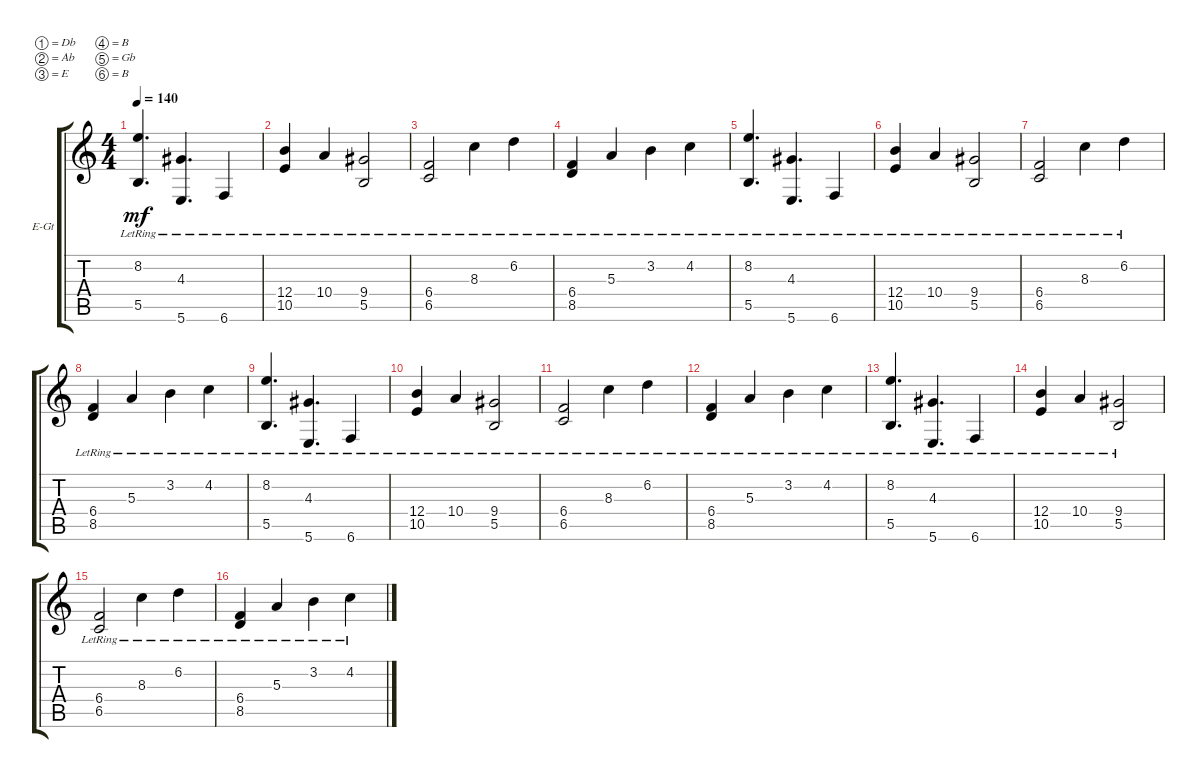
\defaultSystemsLayout 4
\bracketExtendMode groupsimilarinstruments
\firstSystemTrackNameOrientation horizontal
\otherSystemsTrackNameOrientation horizontal
\track ("Electric Guitar" "E-Gt") {instrument electricguitarclean}
\staff {score tabs}
\tuning (Db4 Ab3 E3 B2 Gb2 B1)
\ts (4 4)
\tempo 140
\clef g2
\ks c
(5.5{lr} 8.2{lr}).4{d dy mf} (4.3{lr} 5.6{lr}).4{d} 6.6{lr}.4 |
(10.5{lr} 12.4{lr}).4 10.4{lr}.4 (5.5{lr} 9.4{lr}).2 |
(6.5{lr} 6.4{lr}).2 8.3{lr}.4 6.2{lr}.4 |
(8.5{lr} 6.4{lr}).4 5.3{lr}.4 3.2{lr}.4 4.2{lr}.4 |
(5.5{lr} 8.2{lr}).4{d} (4.3{lr} 5.6{lr}).4{d} 6.6{lr}.4 |
(10.5{lr} 12.4{lr}).4 10.4{lr}.4 (5.5{lr} 9.4{lr}).2 |
(6.5{lr} 6.4{lr}).2 8.3{lr}.4 6.2{lr}.4 |
(8.5{lr} 6.4{lr}).4 5.3{lr}.4 3.2{lr}.4 4.2{lr}.4 |
(5.5{lr} 8.2{lr}).4{d} (4.3{lr} 5.6{lr}).4{d} 6.6{lr}.4 |
(10.5{lr} 12.4{lr}).4 10.4{lr}.4 (5.5{lr} 9.4{lr}).2 |
(6.5{lr} 6.4{lr}).2 8.3{lr}.4 6.2{lr}.4 |
(8.5{lr} 6.4{lr}).4 5.3{lr}.4 3.2{lr}.4 4.2{lr}.4 |
(5.5{lr} 8.2{lr}).4{d} (4.3{lr} 5.6{lr}).4{d} 6.6{lr}.4 |
(10.5{lr} 12.4{lr}).4 10.4{lr}.4 (5.5{lr} 9.4{lr}).2 |
(6.5{lr} 6.4{lr}).2 8.3{lr}.4 6.2{lr}.4 |
(8.5{lr} 6.4{lr}).4 5.3{lr}.4 3.2{lr}.4 4.2{lr}.4
